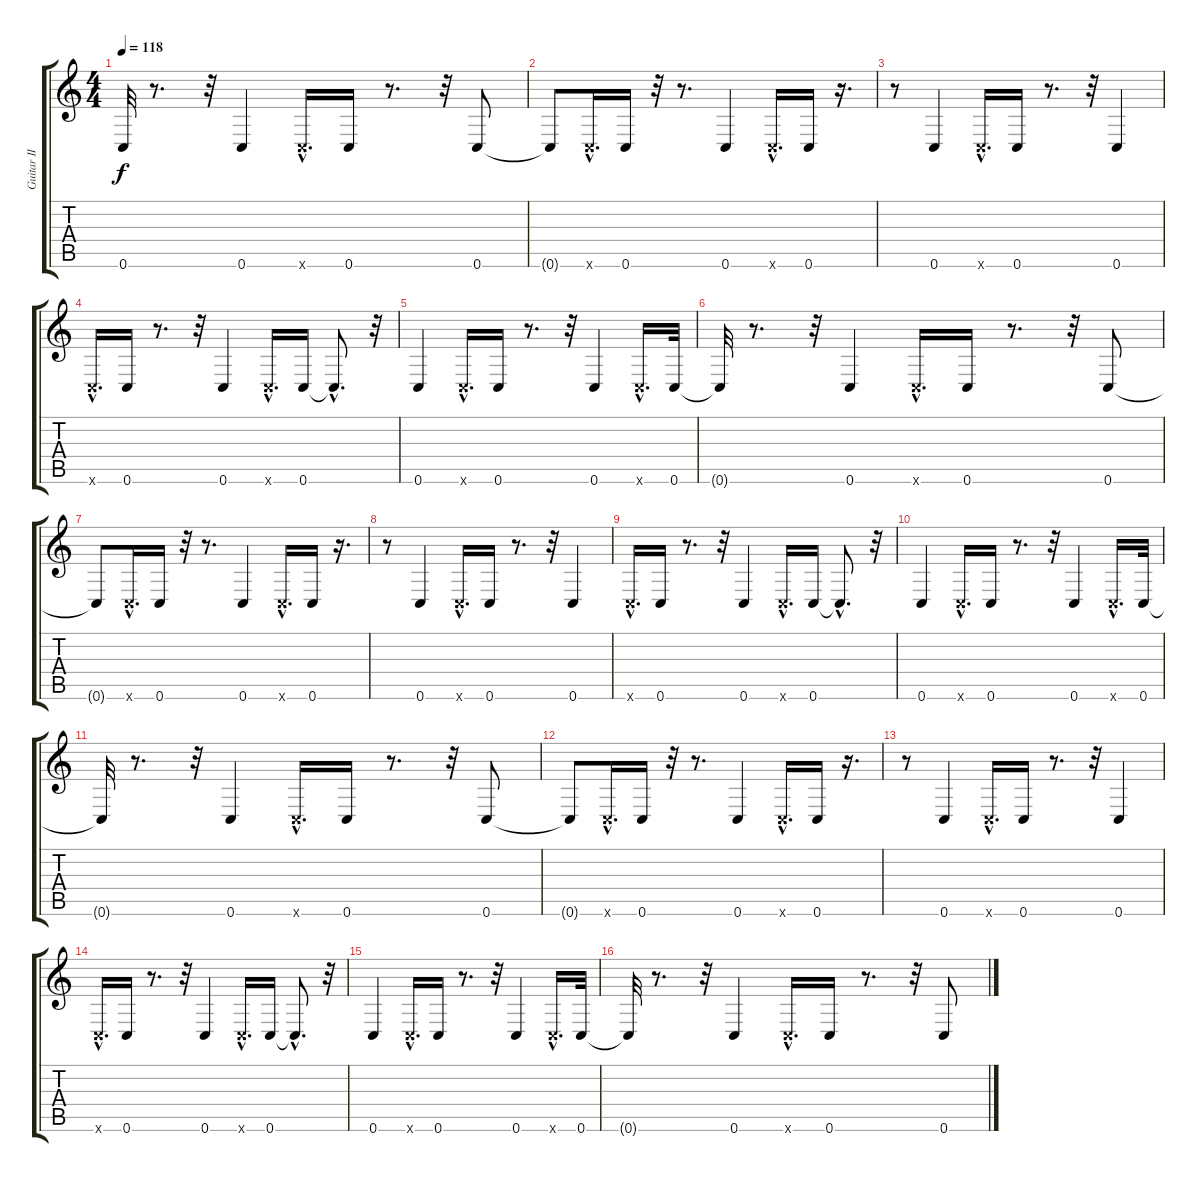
\track ("Guitar II" "Guitar II") {instrument distortionguitar}
\staff {score tabs}
\tuning (D4 A3 F3 C3 G2 C2) {hide}
\ts (4 4)
\tempo 118
\clef g2
\ks c
0.6{t}.32{dy f} r.8{d} r.32 0.6.4 0.6{hac x}.16{d} 0.6.16 r.8{d} r.32 0.6.8 |
0.6{t}.8 0.6{hac x}.16{d} 0.6.16 r.32 r.8{d} 0.6.4 0.6{hac x}.16{d} 0.6.16 r.16{d} |
r.8 0.6.4 0.6{hac x}.16{d} 0.6.16 r.8{d} r.32 0.6.4 |
0.6{hac x}.16{d} 0.6.16 r.8{d} r.32 0.6.4 0.6{hac x}.16{d} 0.6.16 0.6{hac t}.8{d} r.32 |
0.6.4{volume 14 balance 0 instrument distortionguitar} 0.6{hac x}.16{d} 0.6.16 r.8{d} r.32 0.6.4 0.6{hac x}.16{d} 0.6.32 |
0.6{t}.32 r.8{d} r.32 0.6.4 0.6{hac x}.16{d} 0.6.16 r.8{d} r.32 0.6.8 |
0.6{t}.8 0.6{hac x}.16{d} 0.6.16 r.32 r.8{d} 0.6.4 0.6{hac x}.16{d} 0.6.16 r.16{d} |
r.8 0.6.4 0.6{hac x}.16{d} 0.6.16 r.8{d} r.32 0.6.4 |
0.6{hac x}.16{d} 0.6.16 r.8{d} r.32 0.6.4 0.6{hac x}.16{d} 0.6.16 0.6{hac t}.8{d} r.32 |
0.6.4{volume 14 balance 0 instrument distortionguitar} 0.6{hac x}.16{d} 0.6.16 r.8{d} r.32 0.6.4 0.6{hac x}.16{d} 0.6.32 |
0.6{t}.32 r.8{d} r.32 0.6.4 0.6{hac x}.16{d} 0.6.16 r.8{d} r.32 0.6.8 |
0.6{t}.8 0.6{hac x}.16{d} 0.6.16 r.32 r.8{d} 0.6.4 0.6{hac x}.16{d} 0.6.16 r.16{d} |
r.8 0.6.4 0.6{hac x}.16{d} 0.6.16 r.8{d} r.32 0.6.4 |
0.6{hac x}.16{d} 0.6.16 r.8{d} r.32 0.6.4 0.6{hac x}.16{d} 0.6.16 0.6{hac t}.8{d} r.32 |
0.6.4{volume 14 balance 0 instrument distortionguitar} 0.6{hac x}.16{d} 0.6.16 r.8{d} r.32 0.6.4 0.6{hac x}.16{d} 0.6.32 |
0.6{t}.32 r.8{d} r.32 0.6.4 0.6{hac x}.16{d} 0.6.16 r.8{d} r.32 0.6.8
